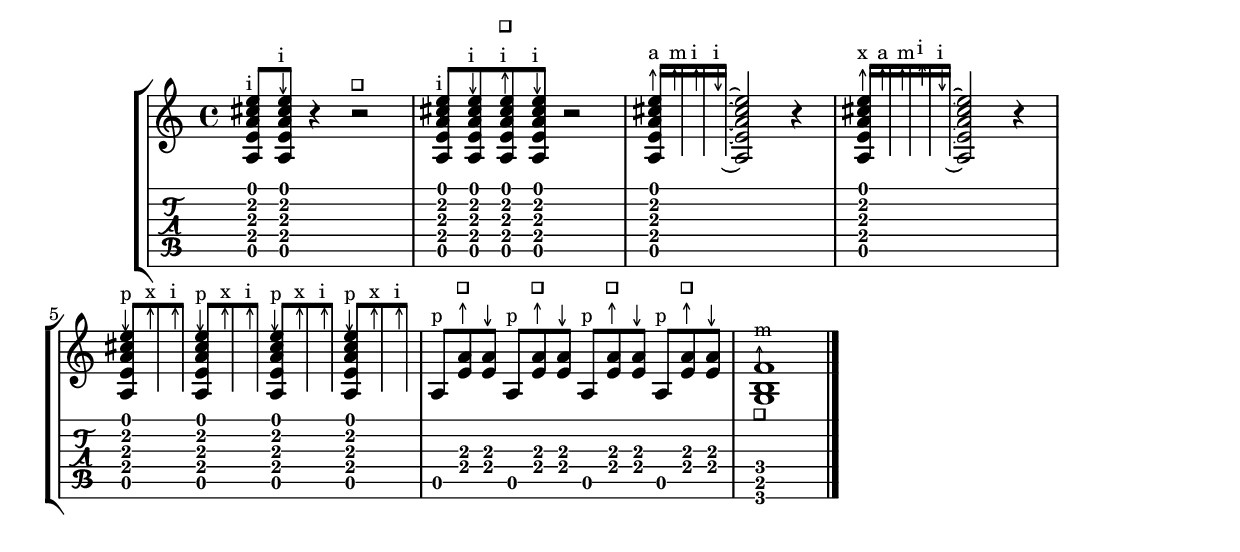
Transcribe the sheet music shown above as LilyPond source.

%% Do not edit this file; it is automatically
%% generated from LSR http://lsr.dsi.unimi.it
%% This file is in the public domain.
\version "2.13.4"

\header {
  lsrtags = "fretted-strings"

  texidoc = "
For flamenco guitar, special notation is used:


* a golpe symbol to indicate a slap on the guitar body with the nail of
the ring finger


* an arrow to indicate (the direction of) strokes


* different letters for fingering (\"p\": thumb, \"i\": index finger,
\"m\": middle finger, \"a\": ring finger and \"x\": little finger)


* 3- and 4-finger rasgueados; stroke upwards with all fingers, ending
with an up- and down using the index finger


* abanicos: strokes (in tuples) with thumb (down), little and index
finger (both up). There's also an abanico 2 where middle and ring
finger are used instead of the little finger.


* alza pua: fast playing with the thumb


Most figures use arrows in combination with fingering; with abanicos
and rasgueados, noteheads are printed only for the first chord.

This snippet contains some header-like code that can be copied as
@samp{flamenco.ly} and included in source files.

"
  doctitle = "Flamenco notation"
} % begin verbatim

%%%%%%%%%%%%%%%%%%%%%%%%%%%%%%%%%%%%%%%%%%%
%%%%%%%  Cut here ----- Start 'flamenco.ly'

% Text indicators
abanico   = \markup { \italic Abanico }
rasgueaso = \markup { \italic Ras. }
alzapua   = \markup { \italic Alzapua }

% Finger stroke symbols
strokeUp = \markup { \postscript #"
  0.1     setlinewidth
  0.5 0   moveto
  0.5 2   lineto
  0.2 1.4 lineto
  0.5 2   moveto
  0.8 1.4 lineto
  stroke
"}

strokeDown = \markup { \postscript #"
  0.1     setlinewidth
  0.5 2   moveto
  0.5 0   lineto
  0.2 0.6 lineto
  0.5 0   moveto
  0.8 0.6 lineto
  stroke
"}

% Golpe symbol
golpe = \markup { \postscript #"
  0.2 setlinewidth
  0 0 moveto
  1 0 lineto
  1 1 lineto
  stroke
  "\postscript #"
  0.1       setlinewidth
  -0.6 -0.1  moveto
  -0.6  1.0 lineto
  0.5  1.0 lineto
  stroke
"}

strokeUpGolpe = \markup { \column { \golpe \line { \strokeUp }}}
iUpGolpe = \markup { \column { \golpe \line { \small i } \line { \strokeUp }}}

% Strokes for all fingers
pUp   = \markup { \column { \small p \line { \strokeUp }}}
pDown = \markup { \column { \small p \line { \strokeDown }}}
iUp   = \markup { \column { \small i \line { \strokeUp }}}
iDown = \markup { \column { \small i \line { \strokeDown }}}
mUp   = \markup { \column { \small m \line { \strokeUp }}}
mDown = \markup { \column { \small m \line { \strokeDown }}}
aUp   = \markup { \column { \small a \line { \strokeUp }}}
aDown = \markup { \column { \small a \line { \strokeDown }}}
xUp   = \markup { \column { \small x \line { \strokeUp }}}
xDown = \markup { \column { \small x \line { \strokeDown }}}


% Just handy :)
tupletOff = {
  \once \override TupletNumber #'stencil = ##f
  \once \override TupletBracket #'stencil = ##f
}

tupletsOff = {
  \override TupletNumber #'stencil = ##f
  \override TupletBracket #'bracket-visibility = #'if-no-beam
}

tupletsOn = {
  \override TupletBracket #'bracket-visibility = #'default
  \revert TupletNumber #'stencil
}

headsOff = {
  \override TabNoteHead #'transparent = ##t
  \override NoteHead #'transparent = ##t
  \override NoteHead #'no-ledgers = ##t
}

headsOn = {
  \override TabNoteHead #'transparent = ##f
  \override NoteHead #'transparent = ##f
  \override NoteHead #'no-ledgers = ##f
}

%%%%%%%  Cut here ----- End 'flamenco.ly'
%%%%%%%%%%%%%%%%%%%%%%%%%%%%%%%%%%%%%%%%%

part = \relative c' {
  <a, e' a cis e>8^\iUp
  <a e' a cis e>8^\iDown
  r4
  r2^\golpe

  <a e' a cis e>8^\iUp
  <a e' a cis e>8^\iDown
  <a e' a cis e>8^\iUpGolpe
  <a e' a cis e>8^\iDown
  r2

  <a e' a cis e>16^\aUp
  \headsOff
  <a e' a cis e>^\mUp
  <a e' a cis e>^\iUp
  <a e' a cis e>^\iDown~
  \headsOn
  <a e' a cis e>2
  r4

  \tupletOff
  \times 4/5 {
    <a e' a cis e>16^\xUp
    \headsOff
    <a e' a cis e>^\aUp
    <a e' a cis e>^\mUp
    <a e' a cis e>^\iUp
    <a e' a cis e>^\iDown~
    \headsOn
  }
  <a e' a cis e>2
  r4

  \tupletsOff
  \times 2/3 {
    <a e' a cis e>8^\pDown
    \headsOff
    <a e' a cis e>^\xUp
    <a e' a cis e>^\iUp
    \headsOn
  }

  \times 2/3 {
    <a e' a cis e>8^\pDown
    \headsOff
    <a e' a cis e>^\xUp
    <a e' a cis e>^\iUp
    \headsOn
  }

  \times 2/3 {
    <a e' a cis e>8^\pDown
    \headsOff
    <a e' a cis e>^\xUp
    <a e' a cis e>^\iUp
    \headsOn
  }
  \times 2/3 {
    <a e' a cis e>8^\pDown
    \headsOff
    <a e' a cis e>^\xUp
    <a e' a cis e>^\iUp
    \headsOn
  }

  \tupletsOff
  \override Beam #'positions = #'(2 . 2)
  \times 2/3 {
    a8^\markup{ \small p }
    <e' a>^\strokeUpGolpe
    <e a>^\strokeDown
  }
  \times 2/3 {
    a,8^\markup{ \small p }
    <e' a>^\strokeUpGolpe
    <e a>^\strokeDown
  }
  \times 2/3 {
    a,8^\markup{ \small p }
    <e' a>^\strokeUpGolpe
    <e a>^\strokeDown
  }
  \times 2/3 {
    a,8^\markup{ \small p }
    <e' a>^\strokeUpGolpe
    <e a>^\strokeDown
  }
  \tupletsOn

  \once \override TextScript #'extra-offset = #'(0 . -1)
  <g, b f'>1_\golpe^\mUp
  \bar "|."
}

\score {
  \new StaffGroup <<
    \context Staff = "part" <<
      \clef G
      \transpose c c'
      {
        \part
      }
    >>
    \context TabStaff {
      \part
    }
  >>
  \layout {
    ragged-right = ##t
  }
}


